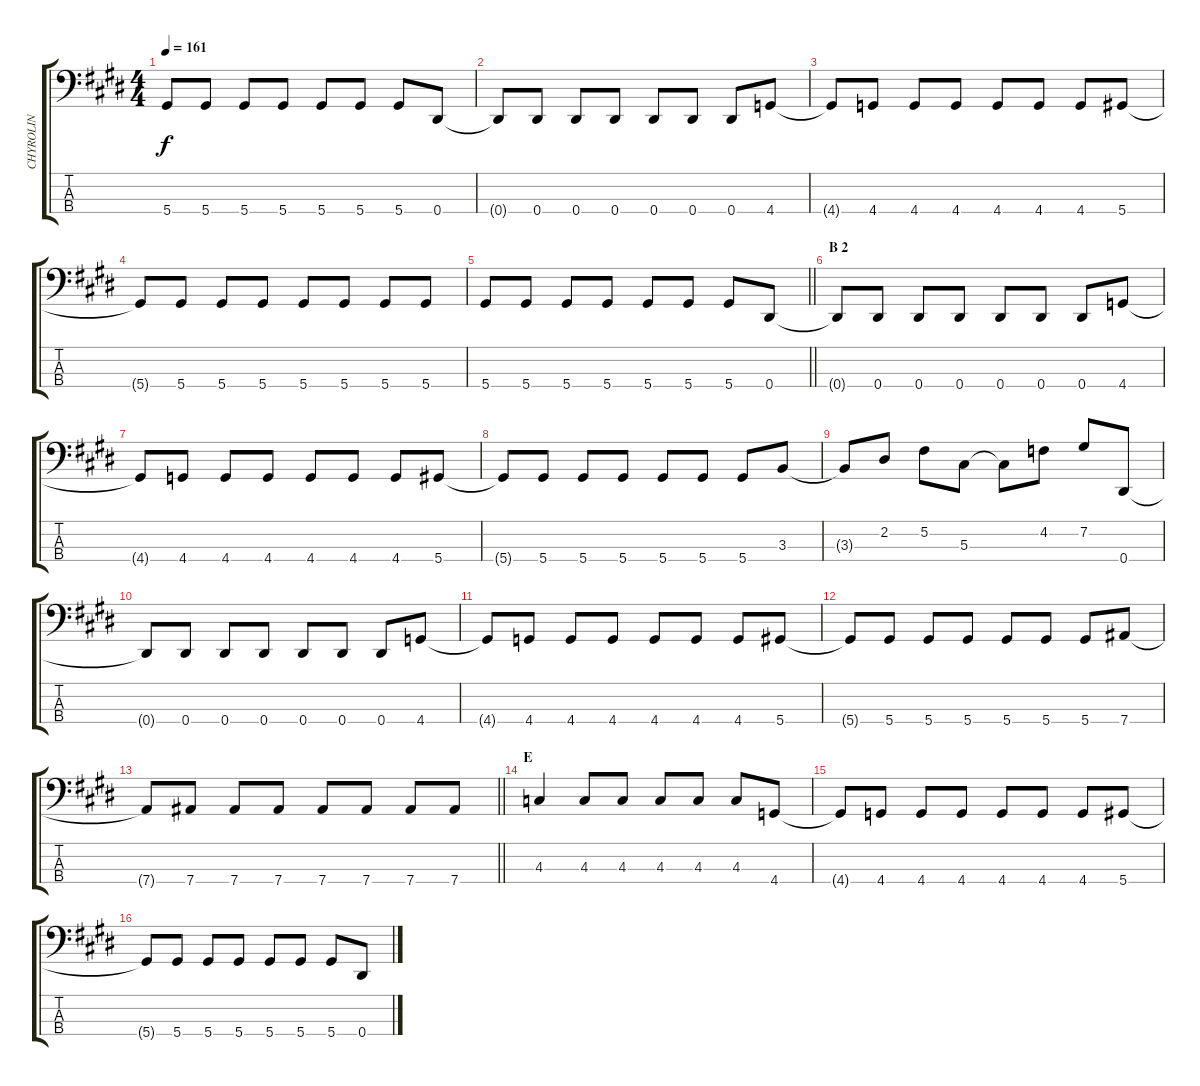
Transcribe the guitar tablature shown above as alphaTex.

\track ("CHYROLIN" "CHYROLIN") {instrument electricbasspick}
\staff {score tabs}
\tuning (Gb2 Db2 Ab1 Eb1) {hide}
\ts (4 4)
\tempo 161
\clef f4
\ks e
5.4.8{dy f} 5.4.8 5.4.8 5.4.8 5.4.8 5.4.8 5.4.8 0.4.8 |
0.4{t}.8 0.4.8 0.4.8 0.4.8 0.4.8 0.4.8 0.4.8 4.4.8 |
4.4{t}.8 4.4.8 4.4.8 4.4.8 4.4.8 4.4.8 4.4.8 5.4.8 |
5.4{t}.8 5.4.8 5.4.8 5.4.8 5.4.8 5.4.8 5.4.8 5.4.8 |
\barLineRight lightlight
5.4.8 5.4.8 5.4.8 5.4.8 5.4.8 5.4.8 5.4.8 0.4.8 |
\section ("" "B 2")
0.4{t}.8 0.4.8 0.4.8 0.4.8 0.4.8 0.4.8 0.4.8 4.4.8 |
4.4{t}.8 4.4.8 4.4.8 4.4.8 4.4.8 4.4.8 4.4.8 5.4.8 |
5.4{t}.8 5.4.8 5.4.8 5.4.8 5.4.8 5.4.8 5.4.8 3.3.8 |
3.3{t}.8 2.2.8 5.2.8 5.3.8 5.3{t}.8 4.2.8 7.2.8 0.4.8 |
0.4{t}.8 0.4.8 0.4.8 0.4.8 0.4.8 0.4.8 0.4.8 4.4.8 |
4.4{t}.8 4.4.8 4.4.8 4.4.8 4.4.8 4.4.8 4.4.8 5.4.8 |
5.4{t}.8 5.4.8 5.4.8 5.4.8 5.4.8 5.4.8 5.4.8 7.4.8 |
\barLineRight lightlight
7.4{t}.8 7.4.8 7.4.8 7.4.8 7.4.8 7.4.8 7.4.8 7.4.8 |
\section ("" "E")
4.3.4 4.3.8 4.3.8 4.3.8 4.3.8 4.3.8 4.4.8 |
4.4{t}.8 4.4.8 4.4.8 4.4.8 4.4.8 4.4.8 4.4.8 5.4.8 |
5.4{t}.8 5.4.8 5.4.8 5.4.8 5.4.8 5.4.8 5.4.8 0.4.8
